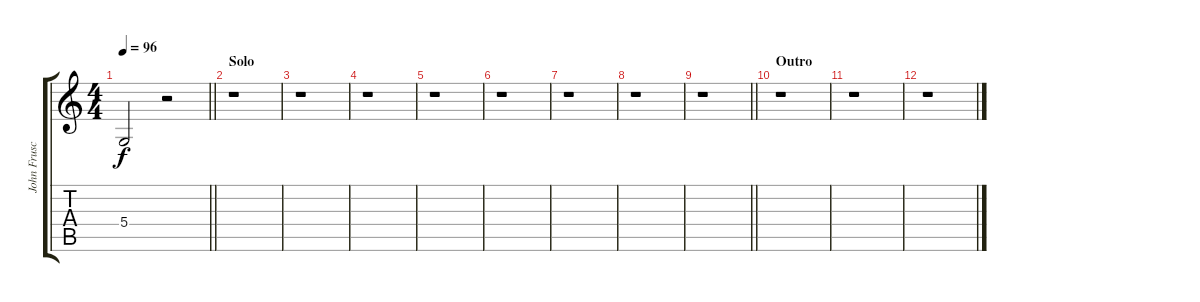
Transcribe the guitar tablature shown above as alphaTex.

\track ("John Frusciante (Vocals)" "John Frusc") {instrument clarinet}
\staff {score tabs}
\tuning (E4 B3 G3 D3 A2 E2) {hide}
\ts (4 4)
\tempo 96
\clef g2
\barLineRight lightlight
\ks c
5.4{t}.2{dy f} r.2 |
\section ("" "Solo")
r.1 |
r.1 |
r.1 |
r.1 |
r.1 |
r.1 |
r.1 |
\barLineRight lightlight
r.1 |
\section ("" "Outro")
r.1 |
r.1 |
r.1
